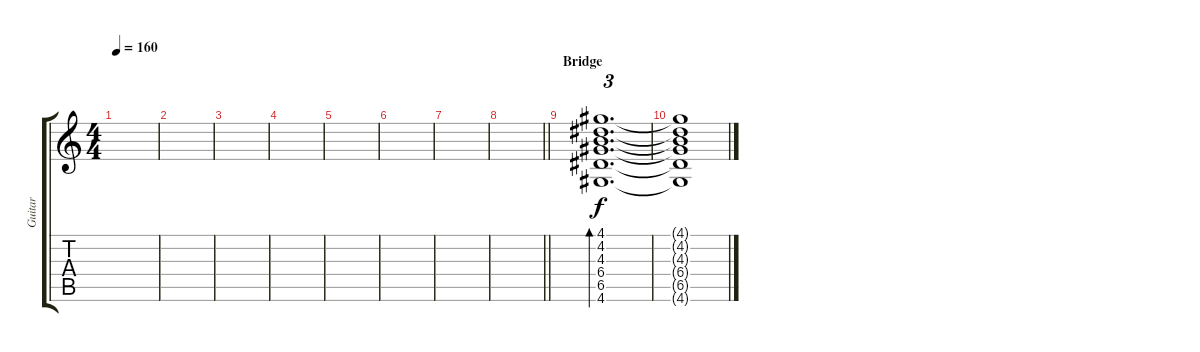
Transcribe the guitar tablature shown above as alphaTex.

\track ("Guitar" "Guitar") {instrument electricguitarmuted}
\staff {score tabs}
\tuning (E4 B3 G3 D3 A2 E2) {hide}
\ts (4 4)
\tempo 160
\clef g2
\ks c
|
|
|
|
|
|
|
\barLineRight lightlight
|
\section ("" "Bridge")
(4.1 4.2 4.3 6.4 6.5 4.6).1{d tu (3 2) bd 240 volume 8 balance 9 instrument acousticguitarsteel} |
(4.1{t} 4.2{t} 4.3{t} 6.4{t} 6.5{t} 4.6{t}).1
